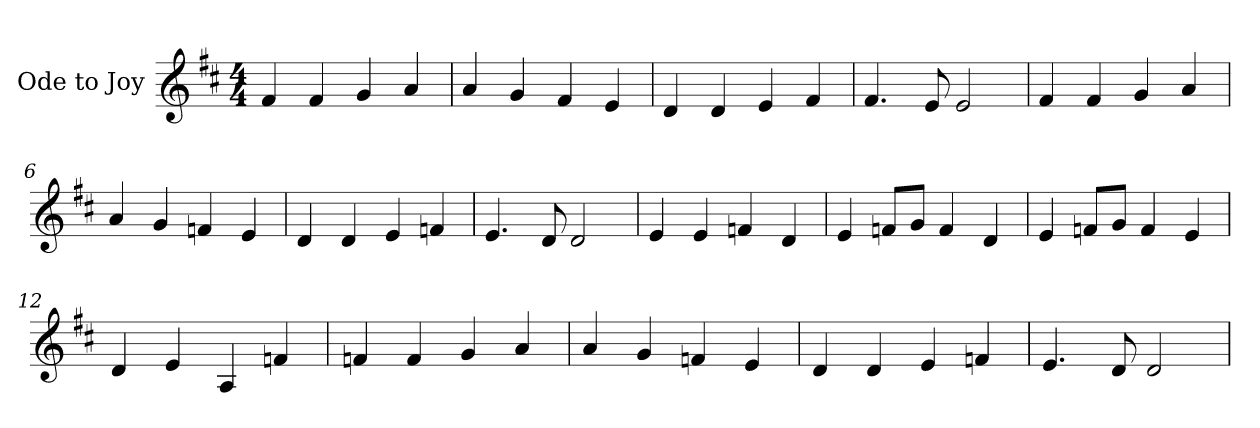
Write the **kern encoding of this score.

**kern
*part1
*staff1
*I"Ode to Joy
*clefG2
*k[f#c#]
*M4/4
*MM108
=1
4f#/
4f#/
4g/
4a/
=2
4a/
4g/
4f#/
4e/
=3
4d/
4d/
4e/
4f#/
=4
4.f#/
8e/
2e/
=5
4f#/
4f#/
4g/
4a/
!!LO:LB:g=z
=6
4a/
4g/
4fn/
4e/
=7
4d/
4d/
4e/
4fn/
=8
4.e/
8d/
2d/
=9
4e/
4e/
4fn/
4d/
=10
4e/
8fn/L
8g/J
4f/
4d/
=11
4e/
8fn/L
8g/J
4f/
4e/
!!LO:LB:g=z
=12
4d/
4e/
4A/
4fn/
=13
4fn/
4f/
4g/
4a/
=14
4a/
4g/
4fn/
4e/
=15
4d/
4d/
4e/
4fn/
=16
4.e/
8d/
2d/
=
*-
